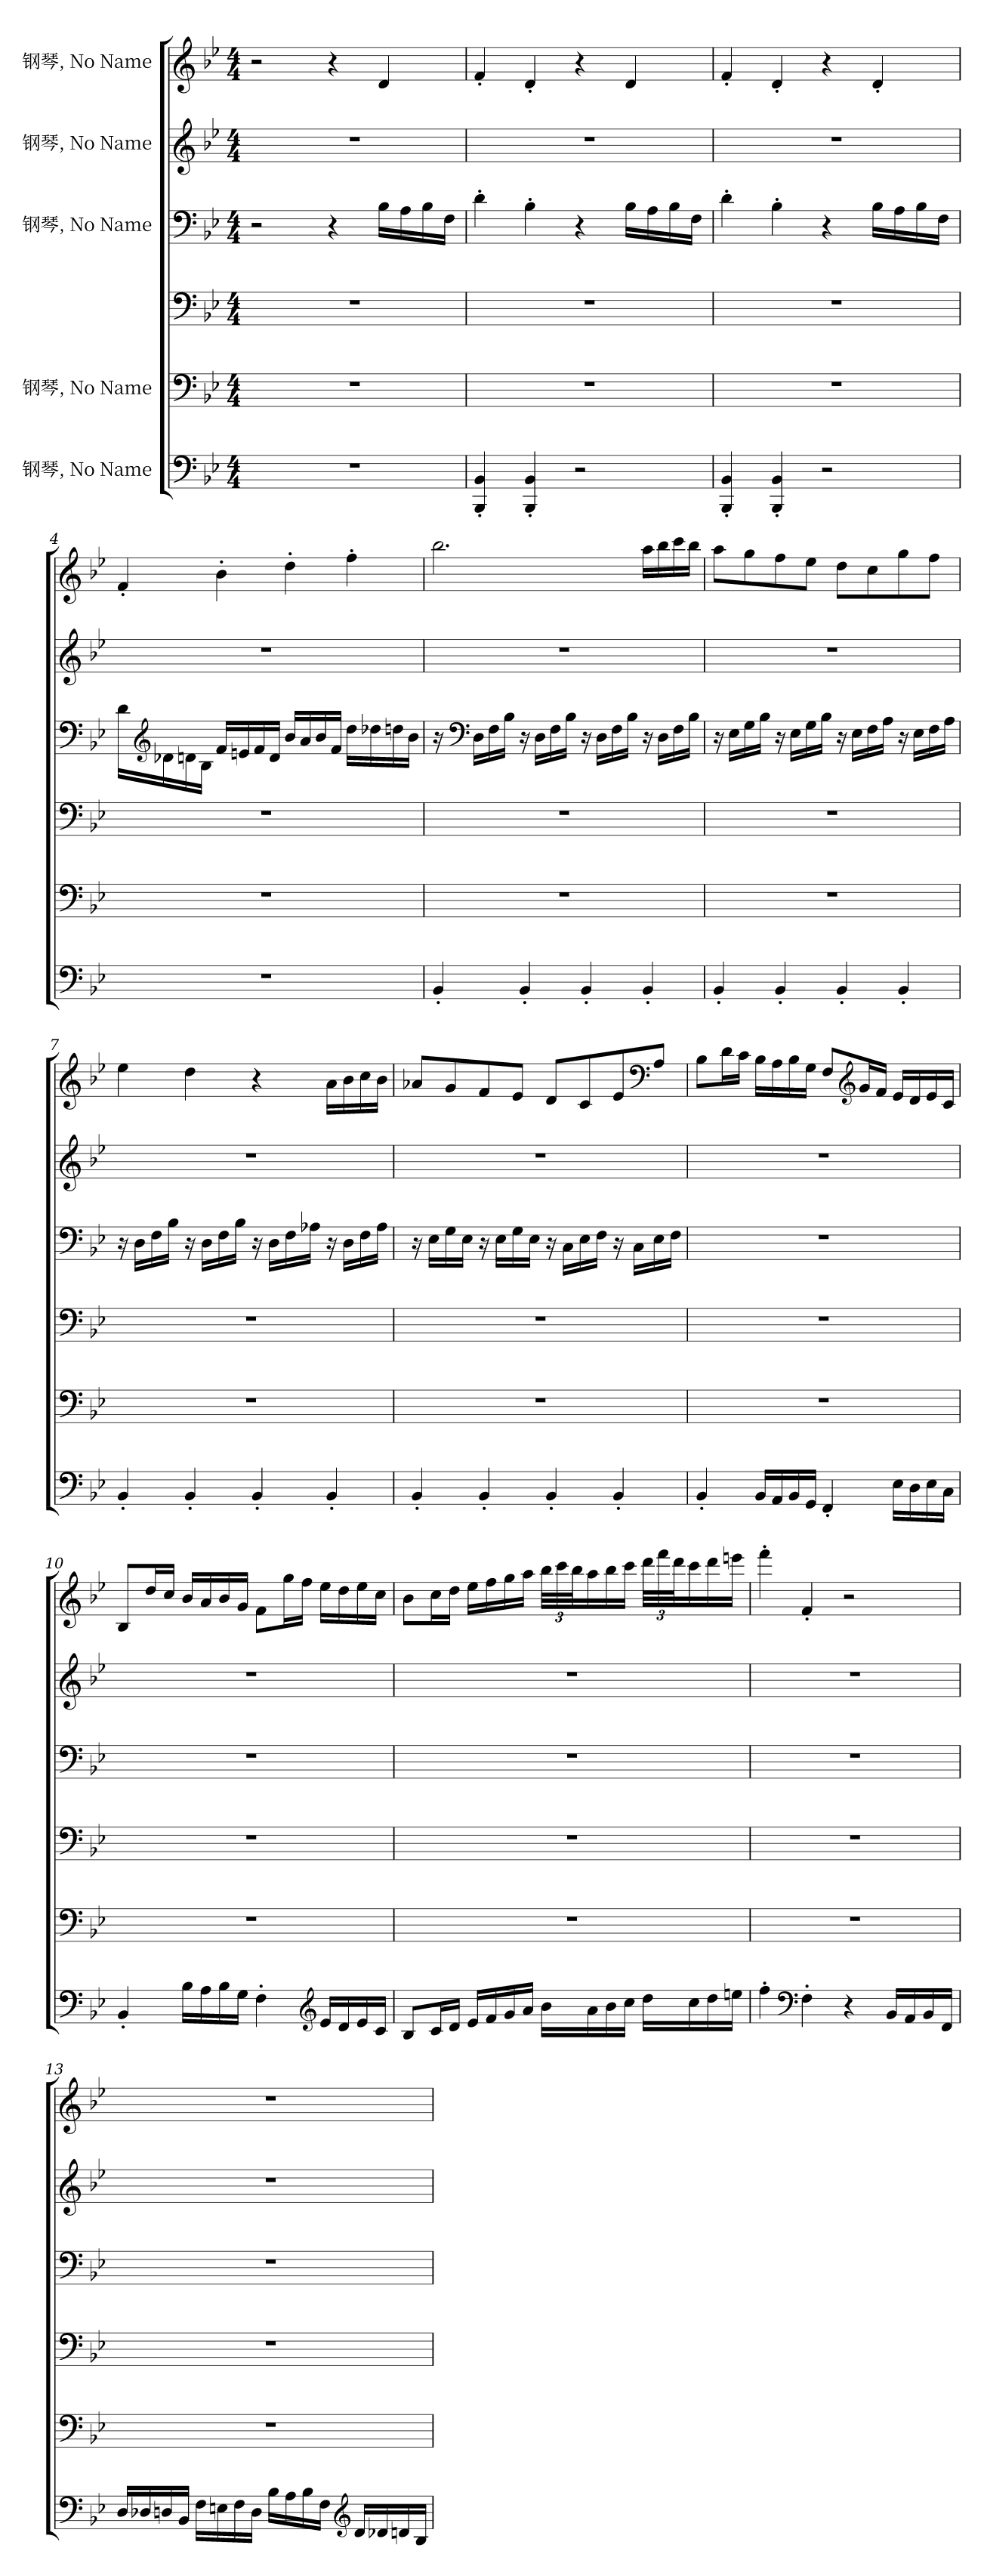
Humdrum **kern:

**kern	**kern	**kern	**kern	**kern	**kern
*part5	*part4	*part4	*part3	*part2	*part1
*staff6	*staff5	*staff4	*staff3	*staff2	*staff1
*I"钢琴, No Name	*I"钢琴, No Name	*	*I"钢琴, No Name	*I"钢琴, No Name	*I"钢琴, No Name
*clefF4	*clefF4	*clefF4	*clefF4	*clefG2	*clefG2
*k[b-e-]	*k[b-e-]	*k[b-e-]	*k[b-e-]	*k[b-e-]	*k[b-e-]
*M4/4	*M4/4	*M4/4	*M4/4	*M4/4	*M4/4
*MM100	*MM100	*MM100	*MM100	*MM100	*MM100
=1	=1	=1	=1	=1	=1
1r	1r	1r	2r	1r	2r
*	*	*	*	*	*MM145
.	.	.	4r	.	4r
.	.	.	16B-\LL	.	4d/
.	.	.	16A\	.	.
.	.	.	16B-\	.	.
.	.	.	16F\JJ	.	.
=2	=2	=2	=2	=2	=2
4BBB-/' 4BB-/'	1r	1r	4d'\	1r	4f'/
4BBB-/' 4BB-/'	.	.	4B-'\	.	4d'/
2r	.	.	4r	.	4r
*	*	*	*	*	*MM145
.	.	.	16B-\LL	.	4d/
.	.	.	16A\	.	.
.	.	.	16B-\	.	.
.	.	.	16F\JJ	.	.
=3	=3	=3	=3	=3	=3
4BBB-/' 4BB-/'	1r	1r	4d'\	1r	4f'/
4BBB-/' 4BB-/'	.	.	4B-'\	.	4d'/
2r	.	.	4r	.	4r
*	*	*	*	*	*MM145
.	.	.	16B-\LL	.	4d'/
.	.	.	16A\	.	.
.	.	.	16B-\	.	.
.	.	.	16F\JJ	.	.
!!LO:LB:g=z
=4	=4	=4	=4	=4	=4
1r	1r	1r	16d\LL	1r	4f'/
*	*	*	*clefG2	*	*
.	.	.	16d-X\	.	.
.	.	.	16dn\	.	.
.	.	.	16B-\JJ	.	.
.	.	.	16f/LL	.	4b-'\
.	.	.	16en/	.	.
.	.	.	16f/	.	.
.	.	.	16d/JJ	.	.
.	.	.	16b-/LL	.	4dd'\
.	.	.	16a/	.	.
.	.	.	16b-/	.	.
.	.	.	16f/JJ	.	.
.	.	.	16dd\LL	.	4ff'\
.	.	.	16dd-X\	.	.
.	.	.	16ddn\	.	.
.	.	.	16b-\JJ	.	.
=5	=5	=5	=5	=5	=5
*	*	*	*	*	*MM145
4BB-'/	1r	1r	16r	1r	2.bb-\
*	*	*	*clefF4	*	*
.	.	.	16D\LL	.	.
.	.	.	16F\	.	.
.	.	.	16B-\JJ	.	.
4BB-'/	.	.	16r	.	.
.	.	.	16D\LL	.	.
.	.	.	16F\	.	.
.	.	.	16B-\JJ	.	.
4BB-'/	.	.	16r	.	.
.	.	.	16D\LL	.	.
.	.	.	16F\	.	.
.	.	.	16B-\JJ	.	.
4BB-'/	.	.	16r	.	16aa\LL
.	.	.	16D\LL	.	16bb-\
.	.	.	16F\	.	16ccc\
.	.	.	16B-\JJ	.	16bb-\JJ
!!LO:PB:g=z
=6	=6	=6	=6	=6	=6
4BB-'/	1r	1r	16r	1r	8aa\L
.	.	.	16E-\LL	.	.
.	.	.	16G\	.	8gg\
.	.	.	16B-\JJ	.	.
4BB-'/	.	.	16r	.	8ff\
.	.	.	16E-\LL	.	.
.	.	.	16G\	.	8ee-\J
.	.	.	16B-\JJ	.	.
4BB-'/	.	.	16r	.	8dd\L
.	.	.	16E-\LL	.	.
.	.	.	16F\	.	8cc\
.	.	.	16A\JJ	.	.
4BB-'/	.	.	16r	.	8gg\
.	.	.	16E-\LL	.	.
.	.	.	16F\	.	8ff\J
.	.	.	16A\JJ	.	.
=7	=7	=7	=7	=7	=7
*	*	*	*	*	*MM145
4BB-'/	1r	1r	16r	1r	4ee-\
.	.	.	16D\LL	.	.
.	.	.	16F\	.	.
.	.	.	16B-\JJ	.	.
4BB-'/	.	.	16r	.	4dd\
.	.	.	16D\LL	.	.
.	.	.	16F\	.	.
.	.	.	16B-\JJ	.	.
4BB-'/	.	.	16r	.	4r
.	.	.	16D\LL	.	.
.	.	.	16F\	.	.
.	.	.	16A-X\JJ	.	.
4BB-'/	.	.	16r	.	16a\LL
.	.	.	16D\LL	.	16b-\
.	.	.	16F\	.	16cc\
.	.	.	16A-\JJ	.	16b-\JJ
!!LO:LB:g=z
=8	=8	=8	=8	=8	=8
4BB-'/	1r	1r	16r	1r	8a-X/L
.	.	.	16E-\LL	.	.
.	.	.	16G\	.	8g/
.	.	.	16E-\JJ	.	.
4BB-'/	.	.	16r	.	8f/
.	.	.	16E-\LL	.	.
.	.	.	16G\	.	8e-/J
.	.	.	16E-\JJ	.	.
4BB-'/	.	.	16r	.	8d/L
.	.	.	16C\LL	.	.
.	.	.	16E-\	.	8c/
.	.	.	16F\JJ	.	.
4BB-'/	.	.	16r	.	8e-/
.	.	.	16C\LL	.	.
*	*	*	*	*	*clefF4
.	.	.	16E-\	.	8A/J
.	.	.	16F\JJ	.	.
=9	=9	=9	=9	=9	=9
4BB-'/	1r	1r	1r	1r	8B-\L
.	.	.	.	.	16d\L
.	.	.	.	.	16c\JJ
16BB-/LL	.	.	.	.	16B-\LL
16AA/	.	.	.	.	16A\
16BB-/	.	.	.	.	16B-\
16GG/JJ	.	.	.	.	16G\JJ
4FF'/	.	.	.	.	8F/L
*	*	*	*	*	*clefG2
.	.	.	.	.	16g/L
.	.	.	.	.	16f/JJ
16E-\LL	.	.	.	.	16e-/LL
16D\	.	.	.	.	16d/
16E-\	.	.	.	.	16e-/
16C\JJ	.	.	.	.	16c/JJ
!!LO:PB:g=z
=10	=10	=10	=10	=10	=10
4BB-'/	1r	1r	1r	1r	8B-/L
.	.	.	.	.	16dd/L
.	.	.	.	.	16cc/JJ
16B-\LL	.	.	.	.	16b-/LL
16A\	.	.	.	.	16a/
16B-\	.	.	.	.	16b-/
16G\JJ	.	.	.	.	16g/JJ
4F'\	.	.	.	.	8f\L
.	.	.	.	.	16gg\L
.	.	.	.	.	16ff\JJ
*clefG2	*	*	*	*	*
16e-/LL	.	.	.	.	16ee-\LL
16d/	.	.	.	.	16dd\
16e-/	.	.	.	.	16ee-\
16c/JJ	.	.	.	.	16cc\JJ
=11	=11	=11	=11	=11	=11
8B-/L	1r	1r	1r	1r	8b-\L
16c/L	.	.	.	.	16cc\L
16d/JJ	.	.	.	.	16dd\JJ
16e-/LL	.	.	.	.	16ee-\LL
16f/	.	.	.	.	16ff\
16g/	.	.	.	.	16gg\
16a/JJ	.	.	.	.	16aa\JJ
*	*	*	*	*	*Xbrackettup
16b-\LL	.	.	.	.	48bb-\LLL
.	.	.	.	.	48ccc\
.	.	.	.	.	48bb-\J
16a\	.	.	.	.	16aa\
16b-\	.	.	.	.	16bb-\
16cc\JJ	.	.	.	.	16ccc\JJ
16dd\LL	.	.	.	.	48ddd\LLL
.	.	.	.	.	48fff\
.	.	.	.	.	48ddd\J
16cc\	.	.	.	.	16ccc\
16dd\	.	.	.	.	16ddd\
*	*	*	*	*	*MM143
16een\JJ	.	.	.	.	16eeen\JJ
!!LO:LB:g=z
=12	=12	=12	=12	=12	=12
4ff'\	1r	1r	1r	1r	4fff'\
*clefF4	*	*	*	*	*
4F'\	.	.	.	.	4f'/
*	*	*	*	*	*MM120
4r	.	.	.	.	2r
16BB-/LL	.	.	.	.	.
16AA/	.	.	.	.	.
16BB-/	.	.	.	.	.
16FF/JJ	.	.	.	.	.
=13	=13	=13	=13	=13	=13
16D/LL	1r	1r	1r	1r	1r
16D-X/	.	.	.	.	.
16Dn/	.	.	.	.	.
16BB-/JJ	.	.	.	.	.
16F\LL	.	.	.	.	.
16En\	.	.	.	.	.
16F\	.	.	.	.	.
16D\JJ	.	.	.	.	.
16B-\LL	.	.	.	.	.
16A\	.	.	.	.	.
16B-\	.	.	.	.	.
16F\JJ	.	.	.	.	.
*clefG2	*	*	*	*	*
16d/LL	.	.	.	.	.
16d-X/	.	.	.	.	.
16dn/	.	.	.	.	.
16B-/JJ	.	.	.	.	.
=	=	=	=	=	=
*-	*-	*-	*-	*-	*-
